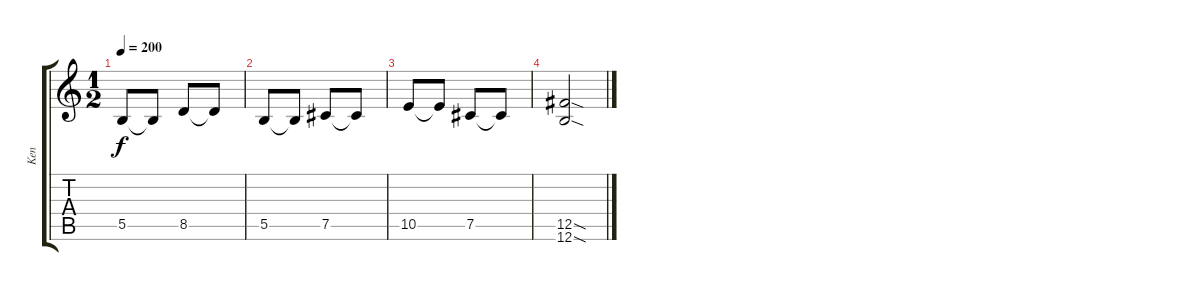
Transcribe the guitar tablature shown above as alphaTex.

\track ("Ken" "Ken") {instrument distortionguitar}
\staff {score tabs}
\tuning (Db4 Ab3 E3 B2 Gb2 B1) {hide}
\ts (1 2)
\tempo 200
\clef g2
\ks c
5.5.8{dy f} 5.5{t}.8 8.5.8 8.5{t}.8 |
5.5.8 5.5{t}.8 7.5.8 7.5{t}.8 |
10.5.8 10.5{t}.8 7.5.8 7.5{t}.8 |
(12.5{sod} 12.6{sod}).2
